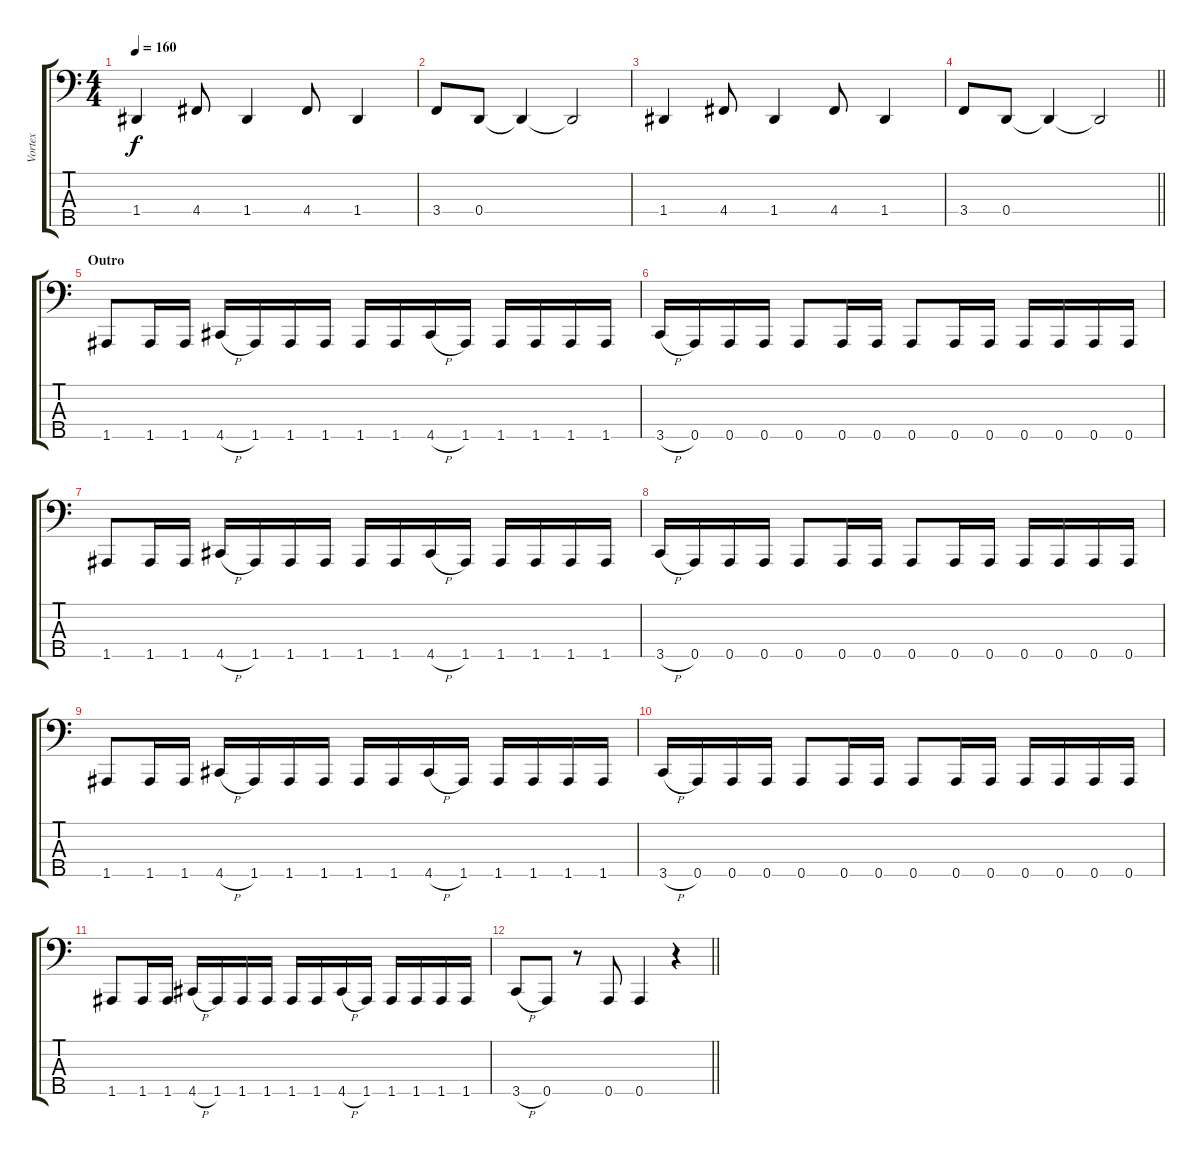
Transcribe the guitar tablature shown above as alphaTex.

\track ("Vortex" "Vortex") {instrument electricbassfinger}
\staff {score tabs}
\tuning (F2 C2 G1 D1 A0) {hide}
\ts (4 4)
\tempo 160
\clef f4
\ks c
1.4.4{dy f} 4.4.8 1.4.4 4.4.8 1.4.4 |
3.4.8 0.4.8 0.4{t}.4 0.4{t}.2 |
1.4.4 4.4.8 1.4.4 4.4.8 1.4.4 |
\barLineRight lightlight
3.4.8 0.4.8 0.4{t}.4 0.4{t}.2 |
\section ("" "Outro")
1.5.8 1.5.16 1.5.16 4.5{h}.16 1.5.16 1.5.16 1.5.16 1.5.16 1.5.16 4.5{h}.16 1.5.16 1.5.16 1.5.16 1.5.16 1.5.16 |
3.5{h}.16 0.5.16 0.5.16 0.5.16 0.5.8 0.5.16 0.5.16 0.5.8 0.5.16 0.5.16 0.5.16 0.5.16 0.5.16 0.5.16 |
1.5.8 1.5.16 1.5.16 4.5{h}.16 1.5.16 1.5.16 1.5.16 1.5.16 1.5.16 4.5{h}.16 1.5.16 1.5.16 1.5.16 1.5.16 1.5.16 |
3.5{h}.16 0.5.16 0.5.16 0.5.16 0.5.8 0.5.16 0.5.16 0.5.8 0.5.16 0.5.16 0.5.16 0.5.16 0.5.16 0.5.16 |
1.5.8 1.5.16 1.5.16 4.5{h}.16 1.5.16 1.5.16 1.5.16 1.5.16 1.5.16 4.5{h}.16 1.5.16 1.5.16 1.5.16 1.5.16 1.5.16 |
3.5{h}.16 0.5.16 0.5.16 0.5.16 0.5.8 0.5.16 0.5.16 0.5.8 0.5.16 0.5.16 0.5.16 0.5.16 0.5.16 0.5.16 |
1.5.8 1.5.16 1.5.16 4.5{h}.16 1.5.16 1.5.16 1.5.16 1.5.16 1.5.16 4.5{h}.16 1.5.16 1.5.16 1.5.16 1.5.16 1.5.16 |
\barLineRight lightlight
3.5{h}.8 0.5.8 r.8 0.5.8 0.5.4 r.4
